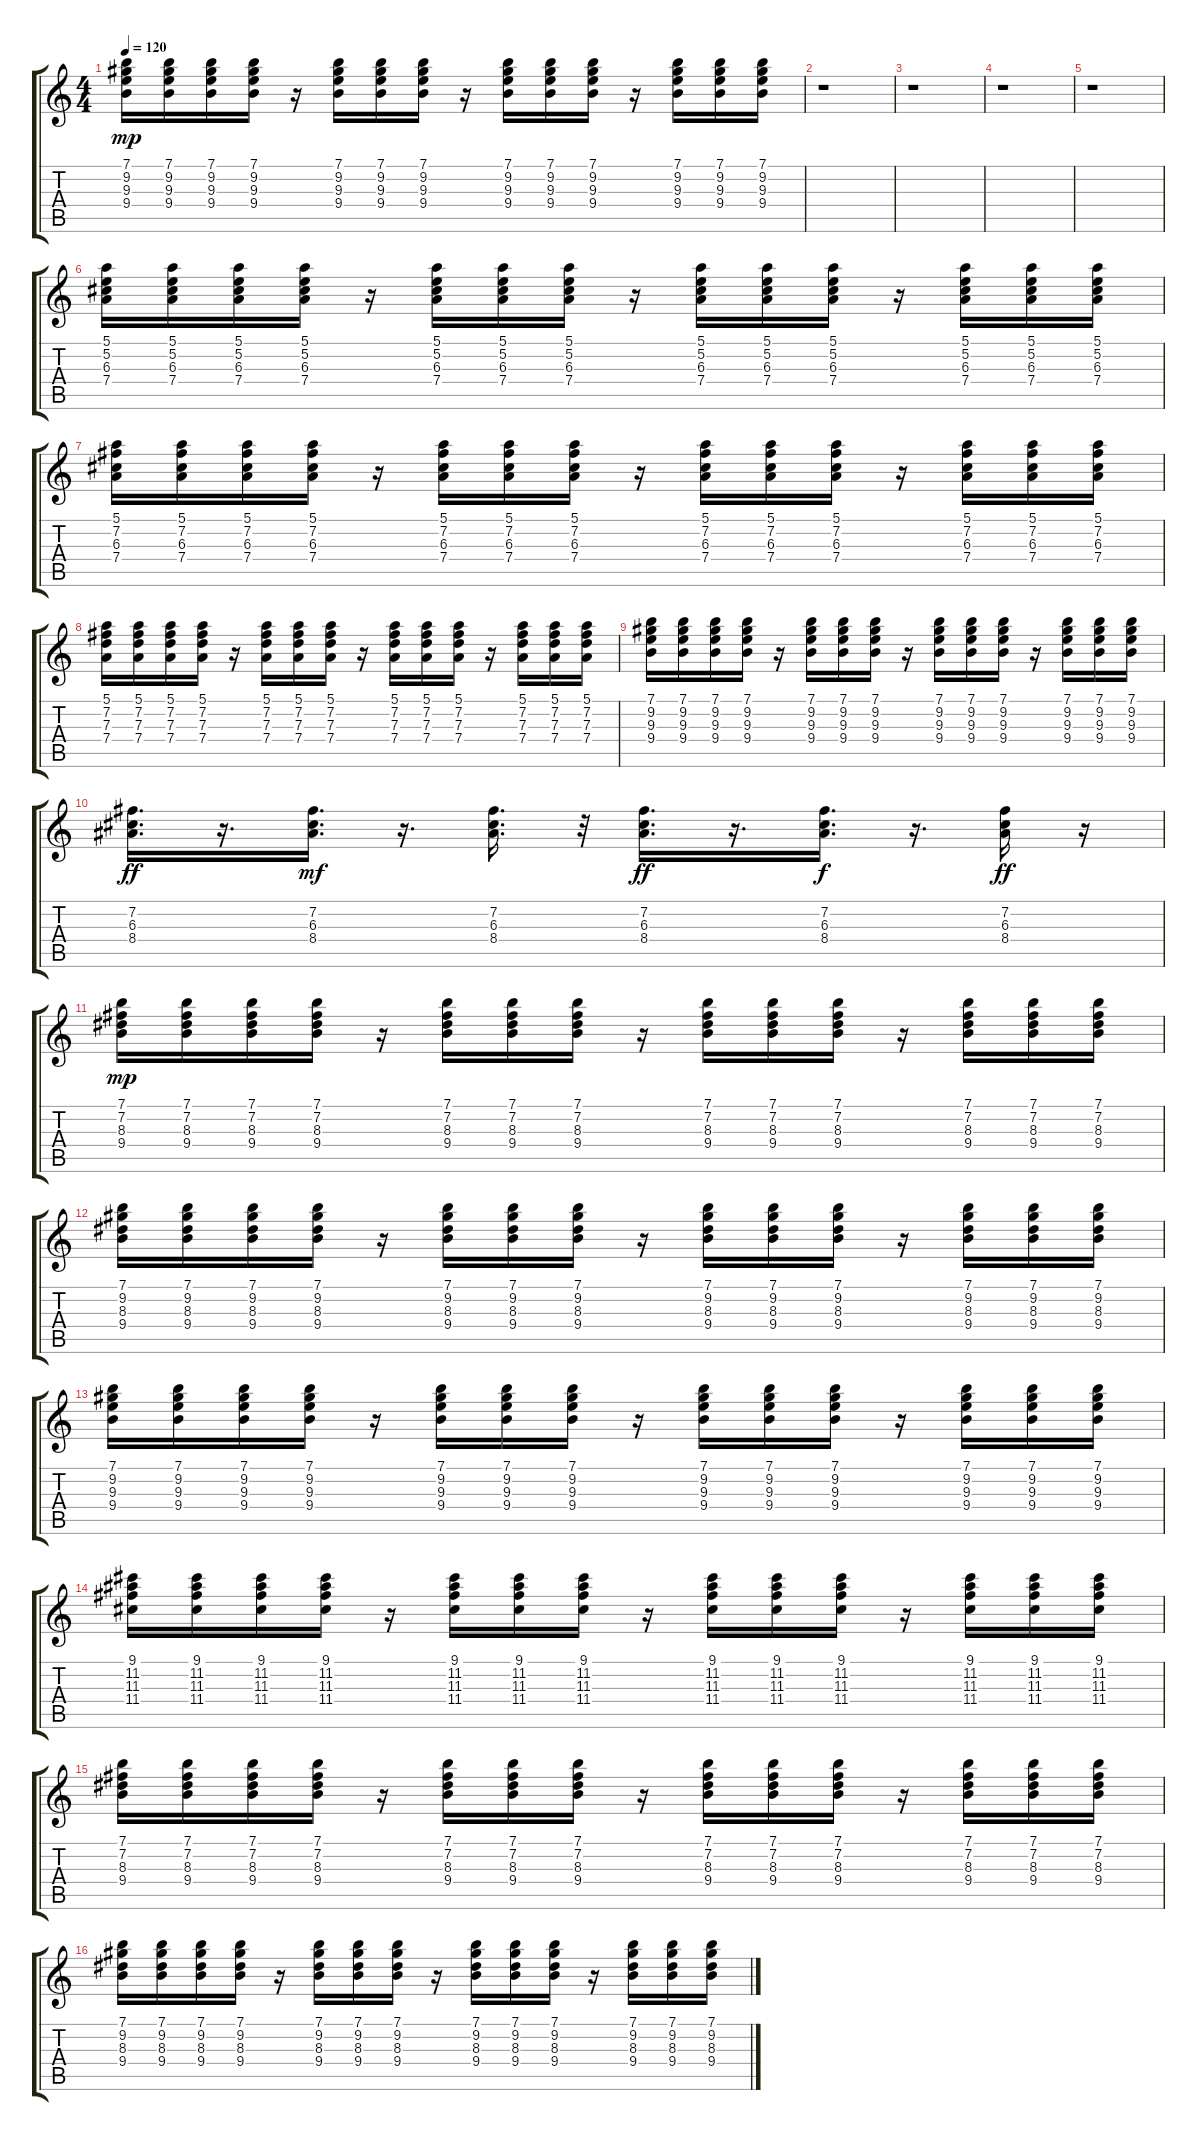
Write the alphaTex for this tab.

\track "" {instrument acousticguitarsteel}
\staff {score tabs}
\tuning (E4 B3 G3 D3 A2 E2) {hide}
\ts (4 4)
\tempo 120
\clef g2
\ks c
(7.1 9.2 9.3 9.4).16{dy mp} (7.1 9.2 9.3 9.4).16 (7.1 9.2 9.3 9.4).16 (7.1 9.2 9.3 9.4).16 r.16 (7.1 9.2 9.3 9.4).16 (7.1 9.2 9.3 9.4).16 (7.1 9.2 9.3 9.4).16 r.16 (7.1 9.2 9.3 9.4).16 (7.1 9.2 9.3 9.4).16 (7.1 9.2 9.3 9.4).16 r.16 (7.1 9.2 9.3 9.4).16 (7.1 9.2 9.3 9.4).16 (7.1 9.2 9.3 9.4).16 |
r.1 |
r.1 |
r.1 |
r.1 |
(5.1 5.2 6.3 7.4).16 (5.1 5.2 6.3 7.4).16 (5.1 5.2 6.3 7.4).16 (5.1 5.2 6.3 7.4).16 r.16 (5.1 5.2 6.3 7.4).16 (5.1 5.2 6.3 7.4).16 (5.1 5.2 6.3 7.4).16 r.16 (5.1 5.2 6.3 7.4).16 (5.1 5.2 6.3 7.4).16 (5.1 5.2 6.3 7.4).16 r.16 (5.1 5.2 6.3 7.4).16 (5.1 5.2 6.3 7.4).16 (5.1 5.2 6.3 7.4).16 |
(5.1 7.2 6.3 7.4).16 (5.1 7.2 6.3 7.4).16 (5.1 7.2 6.3 7.4).16 (5.1 7.2 6.3 7.4).16 r.16 (5.1 7.2 6.3 7.4).16 (5.1 7.2 6.3 7.4).16 (5.1 7.2 6.3 7.4).16 r.16 (5.1 7.2 6.3 7.4).16 (5.1 7.2 6.3 7.4).16 (5.1 7.2 6.3 7.4).16 r.16 (5.1 7.2 6.3 7.4).16 (5.1 7.2 6.3 7.4).16 (5.1 7.2 6.3 7.4).16 |
(5.1 7.2 7.3 7.4).16 (5.1 7.2 7.3 7.4).16 (5.1 7.2 7.3 7.4).16 (5.1 7.2 7.3 7.4).16 r.16 (5.1 7.2 7.3 7.4).16 (5.1 7.2 7.3 7.4).16 (5.1 7.2 7.3 7.4).16 r.16 (5.1 7.2 7.3 7.4).16 (5.1 7.2 7.3 7.4).16 (5.1 7.2 7.3 7.4).16 r.16 (5.1 7.2 7.3 7.4).16 (5.1 7.2 7.3 7.4).16 (5.1 7.2 7.3 7.4).16 |
(7.1 9.2 9.3 9.4).16 (7.1 9.2 9.3 9.4).16 (7.1 9.2 9.3 9.4).16 (7.1 9.2 9.3 9.4).16 r.16 (7.1 9.2 9.3 9.4).16 (7.1 9.2 9.3 9.4).16 (7.1 9.2 9.3 9.4).16 r.16 (7.1 9.2 9.3 9.4).16 (7.1 9.2 9.3 9.4).16 (7.1 9.2 9.3 9.4).16 r.16 (7.1 9.2 9.3 9.4).16 (7.1 9.2 9.3 9.4).16 (7.1 9.2 9.3 9.4).16 |
(7.2 6.3 8.4).16{d dy ff} r.16{d} (7.2 6.3 8.4).16{d dy mf} r.16{d} (7.2 6.3 8.4).16{d} r.32 (7.2 6.3 8.4).16{d dy ff} r.16{d} (7.2 6.3 8.4).16{d dy f} r.16{d} (7.2 6.3 8.4).16{dy ff} r.16 |
(7.1 7.2 8.3 9.4).16{dy mp} (7.1 7.2 8.3 9.4).16 (7.1 7.2 8.3 9.4).16 (7.1 7.2 8.3 9.4).16 r.16 (7.1 7.2 8.3 9.4).16 (7.1 7.2 8.3 9.4).16 (7.1 7.2 8.3 9.4).16 r.16 (7.1 7.2 8.3 9.4).16 (7.1 7.2 8.3 9.4).16 (7.1 7.2 8.3 9.4).16 r.16 (7.1 7.2 8.3 9.4).16 (7.1 7.2 8.3 9.4).16 (7.1 7.2 8.3 9.4).16 |
(7.1 9.2 8.3 9.4).16 (7.1 9.2 8.3 9.4).16 (7.1 9.2 8.3 9.4).16 (7.1 9.2 8.3 9.4).16 r.16 (7.1 9.2 8.3 9.4).16 (7.1 9.2 8.3 9.4).16 (7.1 9.2 8.3 9.4).16 r.16 (7.1 9.2 8.3 9.4).16 (7.1 9.2 8.3 9.4).16 (7.1 9.2 8.3 9.4).16 r.16 (7.1 9.2 8.3 9.4).16 (7.1 9.2 8.3 9.4).16 (7.1 9.2 8.3 9.4).16 |
(7.1 9.2 9.3 9.4).16 (7.1 9.2 9.3 9.4).16 (7.1 9.2 9.3 9.4).16 (7.1 9.2 9.3 9.4).16 r.16 (7.1 9.2 9.3 9.4).16 (7.1 9.2 9.3 9.4).16 (7.1 9.2 9.3 9.4).16 r.16 (7.1 9.2 9.3 9.4).16 (7.1 9.2 9.3 9.4).16 (7.1 9.2 9.3 9.4).16 r.16 (7.1 9.2 9.3 9.4).16 (7.1 9.2 9.3 9.4).16 (7.1 9.2 9.3 9.4).16 |
(9.1 11.2 11.3 11.4).16 (9.1 11.2 11.3 11.4).16 (9.1 11.2 11.3 11.4).16 (9.1 11.2 11.3 11.4).16 r.16 (9.1 11.2 11.3 11.4).16 (9.1 11.2 11.3 11.4).16 (9.1 11.2 11.3 11.4).16 r.16 (9.1 11.2 11.3 11.4).16 (9.1 11.2 11.3 11.4).16 (9.1 11.2 11.3 11.4).16 r.16 (9.1 11.2 11.3 11.4).16 (9.1 11.2 11.3 11.4).16 (9.1 11.2 11.3 11.4).16 |
(7.1 7.2 8.3 9.4).16 (7.1 7.2 8.3 9.4).16 (7.1 7.2 8.3 9.4).16 (7.1 7.2 8.3 9.4).16 r.16 (7.1 7.2 8.3 9.4).16 (7.1 7.2 8.3 9.4).16 (7.1 7.2 8.3 9.4).16 r.16 (7.1 7.2 8.3 9.4).16 (7.1 7.2 8.3 9.4).16 (7.1 7.2 8.3 9.4).16 r.16 (7.1 7.2 8.3 9.4).16 (7.1 7.2 8.3 9.4).16 (7.1 7.2 8.3 9.4).16 |
(7.1 9.2 8.3 9.4).16 (7.1 9.2 8.3 9.4).16 (7.1 9.2 8.3 9.4).16 (7.1 9.2 8.3 9.4).16 r.16 (7.1 9.2 8.3 9.4).16 (7.1 9.2 8.3 9.4).16 (7.1 9.2 8.3 9.4).16 r.16 (7.1 9.2 8.3 9.4).16 (7.1 9.2 8.3 9.4).16 (7.1 9.2 8.3 9.4).16 r.16 (7.1 9.2 8.3 9.4).16 (7.1 9.2 8.3 9.4).16 (7.1 9.2 8.3 9.4).16
